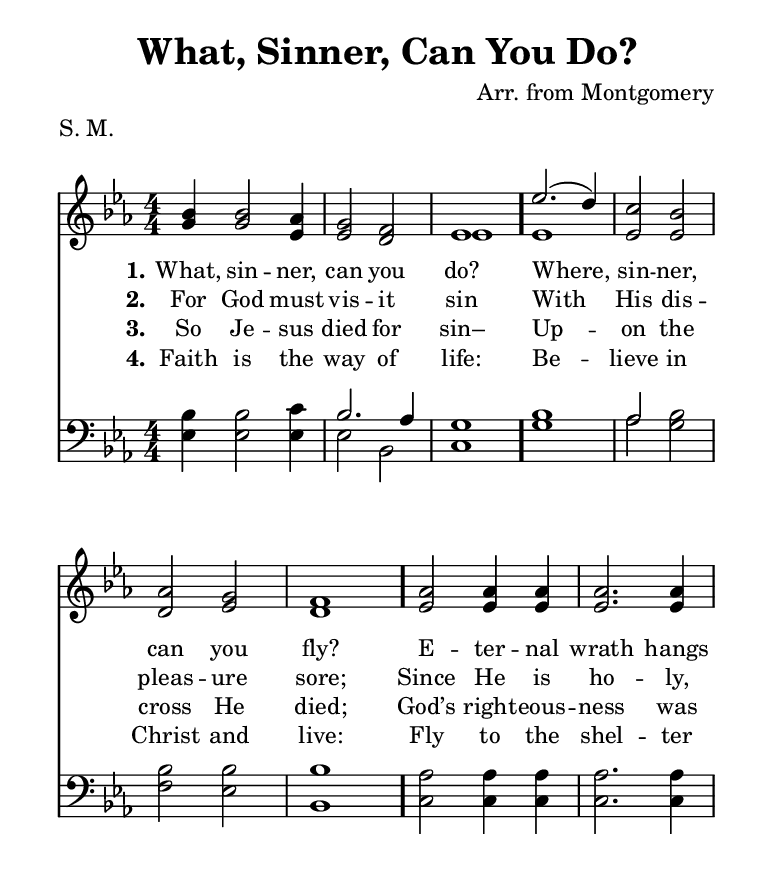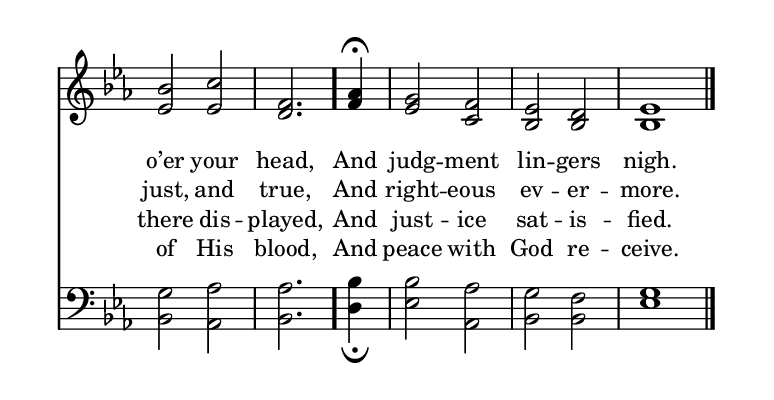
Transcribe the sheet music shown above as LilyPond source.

\include "common/global.ily"
\paper {
  \include "common/paper.ily"
  ragged-bottom = ##t
  system-system-spacing.padding = 8
}

\header{
  %gospel
  hymnnumber = "280"
  title = "What, Sinner, Can You Do?"
  tunename = "London"
  meter = "S. M."
  poet = ""
  composer = "Arr. from Montgomery"
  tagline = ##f
}

ta = { \tempo 4=140 }
tb = { \tempo 4=70 }

global = {
  \include "common/overrides.ily"
  \override Staff.TimeSignature.style = #'numbered
  \time 4/4
  \override Score.MetronomeMark.transparent = ##t % hide all fermata changes too
  \ta
  \key ees \major
  \autoBeamOff
}

notesSoprano = {
\global
\relative c'' {

  bes4 bes2 aes4 | g2 f | ees1 |
  ees'2.( d4) | c2 bes | aes g | f1 |
  aes2 aes4 aes | aes2. aes4 | bes2 c | f,2.
  \tb aes4\fermata \ta | g2 f | ees d | ees1 |

  \bar "|."

}
}

notesAlto = {
\global
\relative e' {

  g4 g2 ees4 | ees2 d | ees1 |
  ees1 | ees2 ees | d ees | d1 |
  ees2 ees4 ees | ees2. ees4 | ees2 ees | d2.
  f4 | ees2 c | bes bes | bes1 |

}
}

notesTenor = {
\global
\relative a {

  bes4 bes2 c4 | bes2. aes4 | g1 |
  bes1 | aes2 bes | bes bes | bes1 |
  aes2 aes4 aes | aes2. aes4 | g2 aes | aes2.
  bes4 | bes2 aes | g f | g1 |

}
}

notesBass = {
\global
\relative f {

  ees4 ees2 ees4 | ees2 bes | c1 |
  g'1 | aes2 g | f ees | bes1 |
  c2 c4 c | c2. c4 | bes2 aes | bes2.
  d4_\fermata | ees2 aes, | bes bes | ees1

}
}

wordsA = \lyricmode {
\set stanza = "1."

What, sin -- ner, can you do? \bar "."
Where, sin -- ner, can you fly? \bar "."
E -- ter -- nal wrath hangs o’er your head, \bar "."
And judg -- ment lin -- gers nigh. \bar "."

}

wordsB = \lyricmode {
\set stanza = "2."

For God must vis -- it sin
With His dis -- pleas -- ure sore;
Since He is ho -- ly, just, and true,
And right -- eous ev -- er -- more.

}

wordsC = \lyricmode {
\set stanza = "3."

So Je -- sus died for sin–
Up -- on the cross He died;
God’s right -- eous -- ness was there dis -- played,
And just -- ice sat -- is -- fied.

}

wordsD = \lyricmode {
\set stanza = "4."

Faith is the way of life:
Be -- lieve in Christ and live:
Fly to the shel -- ter of His blood,
And peace with God re -- ceive.

}

\score {
  \context ChoirStaff <<
    \context Staff = upper <<
      \set Staff.autoBeaming = ##f
      \set ChoirStaff.systemStartDelimiter = #'SystemStartBar
      \set ChoirStaff.printPartCombineTexts = ##f
      \partcombine #'(2 . 9) \notesSoprano \notesAlto
      \context NullVoice = sopranos { \voiceOne << \notesSoprano >> }
      \context NullVoice = altos { \voiceTwo << \notesAlto >> }
      \context Lyrics = one   \lyricsto sopranos \wordsA
      \context Lyrics = two   \lyricsto sopranos \wordsB
      \context Lyrics = three \lyricsto sopranos \wordsC
      \context Lyrics = four  \lyricsto sopranos \wordsD
    >>
    \context Staff = men <<
      \set Staff.autoBeaming = ##f
      \clef bass
      \set ChoirStaff.printPartCombineTexts = ##f
      \partcombine #'(2 . 9) \notesTenor \notesBass
      \context NullVoice = tenors { \voiceOne << \notesTenor >> }
      \context NullVoice = basses { \voiceTwo << \notesBass >> }
    >>
  >>
  \layout {
    \include "common/layout.ily"
  }
  \midi{
    \include "common/midi.ily"
  }
}

\version "2.19.49"  % necessary for upgrading to future LilyPond versions.

% vi:set et ts=2 sw=2 ai nocindent syntax=lilypond:
